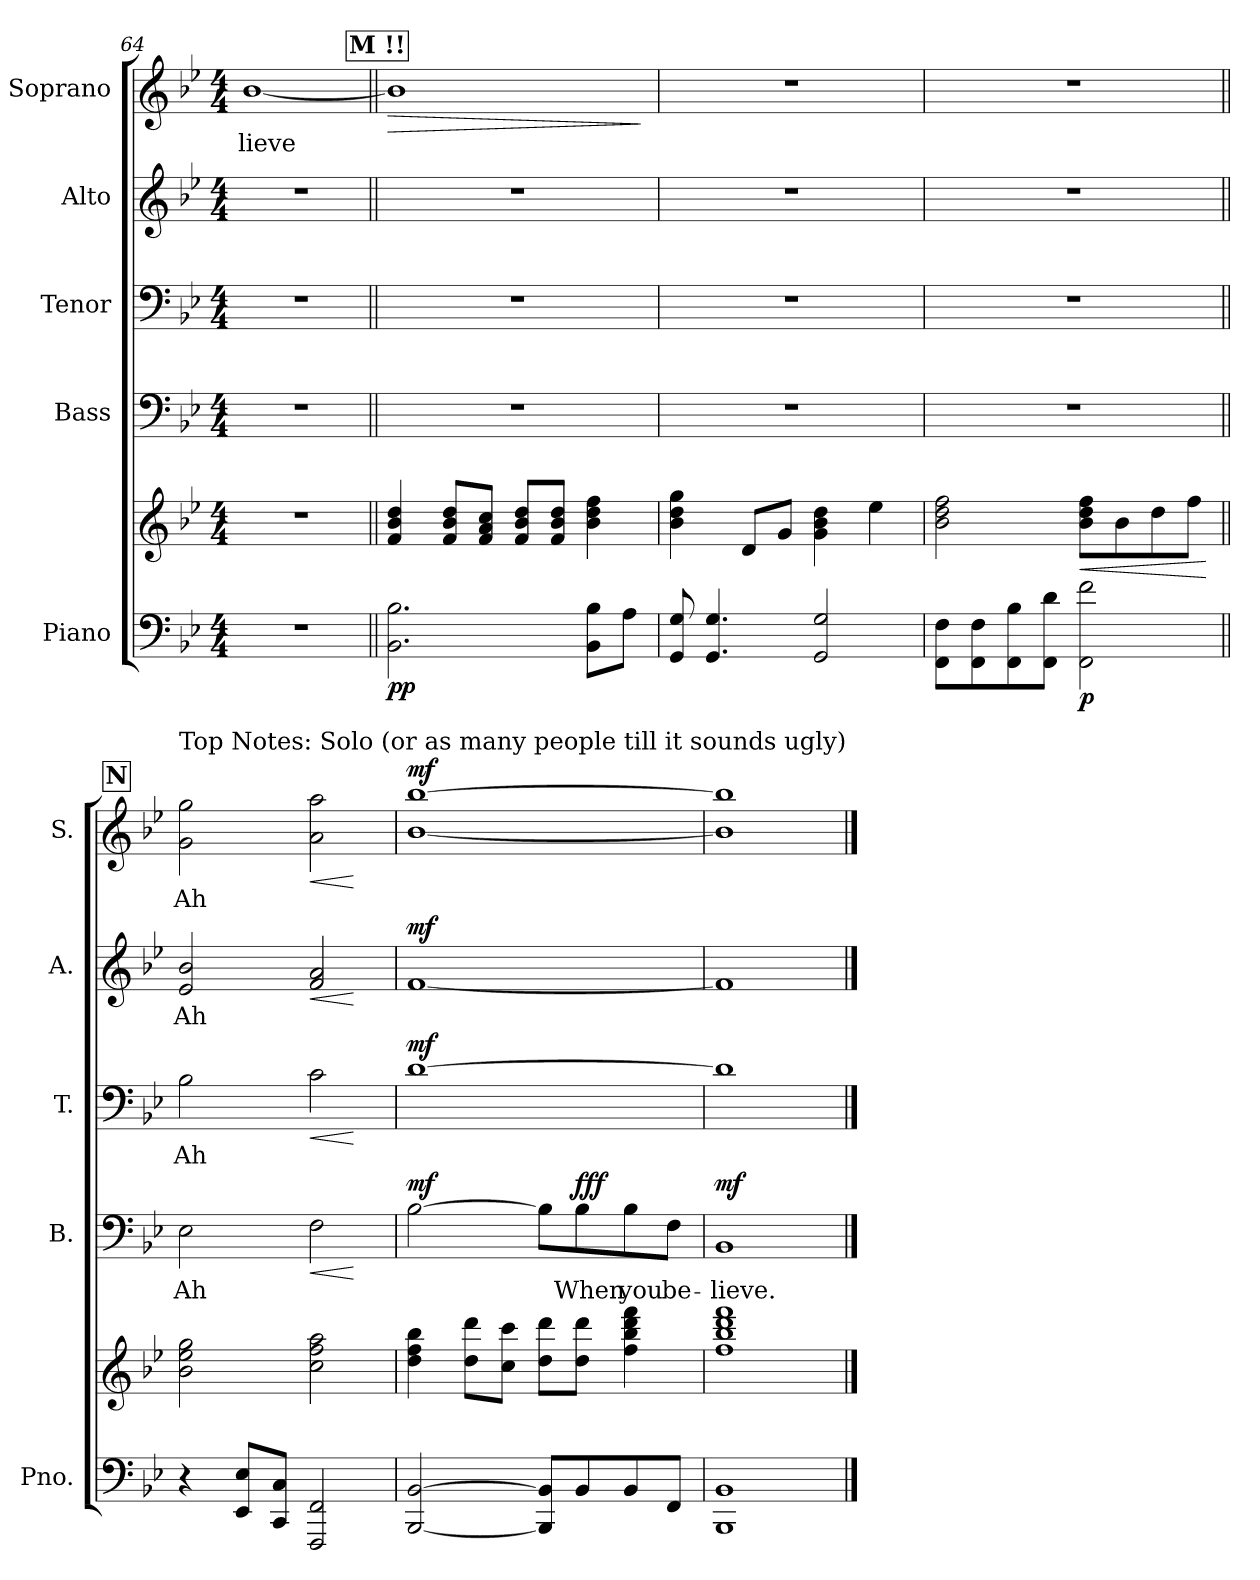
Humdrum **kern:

**kern	**kern	**dynam	**kern	**text	**dynam	**kern	**text	**dynam	**kern	**text	**dynam	**kern	**text	**dynam
*part5	*part5	*part5	*part4	*part4	*part4	*part3	*part3	*part3	*part2	*part2	*part2	*part1	*part1	*part1
*staff6	*staff5	*staff5/6	*staff4	*staff4	*staff4	*staff3	*staff3	*staff3	*staff2	*staff2	*staff2	*staff1	*staff1	*staff1
*I"Piano	*	*	*I"Bass	*	*	*I"Tenor	*	*	*I"Alto	*	*	*I"Soprano	*	*
*I'Pno.	*	*	*I'B.	*	*	*I'T.	*	*	*I'A.	*	*	*I'S.	*	*
*clefF4	*clefG2	*	*clefF4	*	*	*clefF4	*	*	*clefG2	*	*	*clefG2	*	*
*k[b-e-]	*k[b-e-]	*	*k[b-e-]	*	*	*k[b-e-]	*	*	*k[b-e-]	*	*	*k[b-e-]	*	*
*M4/4	*M4/4	*	*M4/4	*	*	*M4/4	*	*	*M4/4	*	*	*M4/4	*	*
=64	=64	=64	=64	=64	=64	=64	=64	=64	=64	=64	=64	=64	=64	=64
*	*	*	*	*	*	*	*	*	*	*	*	*^	*	*
!	!	!	!	!	!	!	!	!	!	!	!	!	!	!LO:LY:b	!
1r	1r	.	1r	.	.	1r	.	.	1r	.	.	1ryy	[1b-	-lieve	.
!!LO:REH:place=s1:a:B:fs=14:t=M	!!
=65||	=65||	=65||	=65||	=65||	=65||	=65||	=65||	=65||	=65||	=65||	=65||	=65||	=65||	=65||	=65||
!	!	!LO:DY:b=2	!	!	!	!	!	!	!	!	!	!	!	!	!LO:HP:b
2.BB-\ 2.B-\	4f/ 4b-/ 4dd/	pp	1r	.	.	1r	.	.	1r	.	.	1ryy	1b-]	.	>
.	8f/ 8b-/ 8dd/L	.	.	.	.	.	.	.	.	.	.	.	.	.	.
.	8f/ 8a/ 8cc/J	.	.	.	.	.	.	.	.	.	.	.	.	.	.
.	8f/ 8b-/ 8dd/L	.	.	.	.	.	.	.	.	.	.	.	.	.	.
.	8f/ 8b-/ 8dd/J	.	.	.	.	.	.	.	.	.	.	.	.	.	.
8BB-\ 8B-\L	4b-\ 4dd\ 4ff\	.	.	.	.	.	.	.	.	.	.	.	.	.	.
8A\J	.	.	.	.	.	.	.	.	.	.	.	.	.	.	.
*	*	*	*	*	*	*	*	*	*	*	*	*v	*v	*	*
.	.	.	.	.	.	.	.	.	.	.	.	.	.	]
!!LO:LB:g=z
=66	=66	=66	=66	=66	=66	=66	=66	=66	=66	=66	=66	=66	=66	=66
8GG/ 8G/	4b-\ 4dd\ 4gg\	.	1r	.	.	1r	.	.	1r	.	.	1r	.	.
4.GG/ 4.G/	.	.	.	.	.	.	.	.	.	.	.	.	.	.
.	8d/L	.	.	.	.	.	.	.	.	.	.	.	.	.
.	8g/J	.	.	.	.	.	.	.	.	.	.	.	.	.
2GG/ 2G/	4g\ 4b-\ 4dd\	.	.	.	.	.	.	.	.	.	.	.	.	.
.	4ee-\	.	.	.	.	.	.	.	.	.	.	.	.	.
=67	=67	=67	=67	=67	=67	=67	=67	=67	=67	=67	=67	=67	=67	=67
8FF\ 8F\L	2b-\ 2dd\ 2ff\	.	1r	.	.	1r	.	.	1r	.	.	1r	.	.
8FF\ 8F\	.	.	.	.	.	.	.	.	.	.	.	.	.	.
8FF\ 8B-\	.	.	.	.	.	.	.	.	.	.	.	.	.	.
8FF\ 8d\J	.	.	.	.	.	.	.	.	.	.	.	.	.	.
!	!	!LO:HP:b	!	!	!	!	!	!	!	!	!	!	!	!
!	!	!LO:DY:n=1:b=2	!	!	!	!	!	!	!	!	!	!	!	!
2FF\ 2f\	8b-\ 8dd\ 8ff\L	< p	.	.	.	.	.	.	.	.	.	.	.	.
.	8b-\	.	.	.	.	.	.	.	.	.	.	.	.	.
.	8dd\	.	.	.	.	.	.	.	.	.	.	.	.	.
.	8ff\J	.	.	.	.	.	.	.	.	.	.	.	.	.
.	.	[	.	.	.	.	.	.	.	.	.	.	.	.
!!LO:REH:place=s1:a:B:fs=14:t=N
=68||	=68||	=68||	=68||	=68||	=68||	=68||	=68||	=68||	=68||	=68||	=68||	=68||	=68||	=68||
!	!	!	!	!	!	!	!	!	!	!	!	!LO:TX:a:t=Top Notes&colon; Solo (or as many people till it sounds ugly)	!	!
!	!	!LO:DY:b=2	!	!LO:LY:b	!	!	!LO:LY:b	!	!	!LO:LY:b	!	!	!LO:LY:b	!
!	!	!LO:DY:n=1:b	!	!	!	!	!	!	!	!	!	!	!	!
4r	2b-\ 2ee-\ 2gg\	mp mp	2E-\	Ah	.	2B-\	Ah	.	2e-/ 2b-/	Ah	.	2g\ 2gg\	Ah	.
8EE-/ 8E-/L	.	.	.	.	.	.	.	.	.	.	.	.	.	.
8CC/ 8C/J	.	.	.	.	.	.	.	.	.	.	.	.	.	.
!	!	!	!	!	!LO:HP:b	!	!	!LO:HP:b	!	!	!LO:HP:b	!	!	!LO:HP:b
2FFF/ 2FF/	2cc\ 2ff\ 2aa\	.	2F\	.	<	2c\	.	<	2f/ 2a/	.	<	2a\ 2aa\	.	<
.	.	.	.	.	[	.	.	[	.	.	[	.	.	[
=69	=69	=69	=69	=69	=69	=69	=69	=69	=69	=69	=69	=69	=69	=69
!	!	!	!	!	!LO:DY:b	!	!	!LO:DY:b	!	!	!LO:DY:b	!	!	!LO:DY:b
[2BBB-/ [2BB-/	4dd\ 4ff\ 4bb-\	.	[2B-\	.	mf	[1d	.	mf	[1f	.	mf	[1b- [1bb-	.	mf
.	8dd\ 8ddd\L	.	.	.	.	.	.	.	.	.	.	.	.	.
.	8cc\ 8ccc\J	.	.	.	.	.	.	.	.	.	.	.	.	.
8BBB-/] 8BB-/]L	8dd\ 8ddd\L	.	8B-\L]	.	.	.	.	.	.	.	.	.	.	.
!	!	!	!	!LO:LY:b	!LO:DY:b	!	!	!	!	!	!	!	!	!
8BB-/	8dd\ 8ddd\J	.	8B-\	When	fff	.	.	.	.	.	.	.	.	.
!	!	!	!	!LO:LY:b	!	!	!	!	!	!	!	!	!	!
8BB-/	4ff\ 4bb-\ 4ddd\ 4fff\	.	8B-\	you	.	.	.	.	.	.	.	.	.	.
!	!	!	!	!LO:LY:b	!	!	!	!	!	!	!	!	!	!
8FF/J	.	.	8F\J	be-	.	.	.	.	.	.	.	.	.	.
=70	=70	=70	=70	=70	=70	=70	=70	=70	=70	=70	=70	=70	=70	=70
!	!	!	!	!LO:LY:b	!LO:DY:b	!	!	!	!	!	!	!	!	!
1BBB- 1BB-	1ff 1bb- 1ddd 1fff	.	1BB-	-lieve.	mf	1d]	.	.	1f]	.	.	1b-] 1bb-]	.	.
==	==	==	==	==	==	==	==	==	==	==	==	==	==	==
*-	*-	*-	*-	*-	*-	*-	*-	*-	*-	*-	*-	*-	*-	*-
